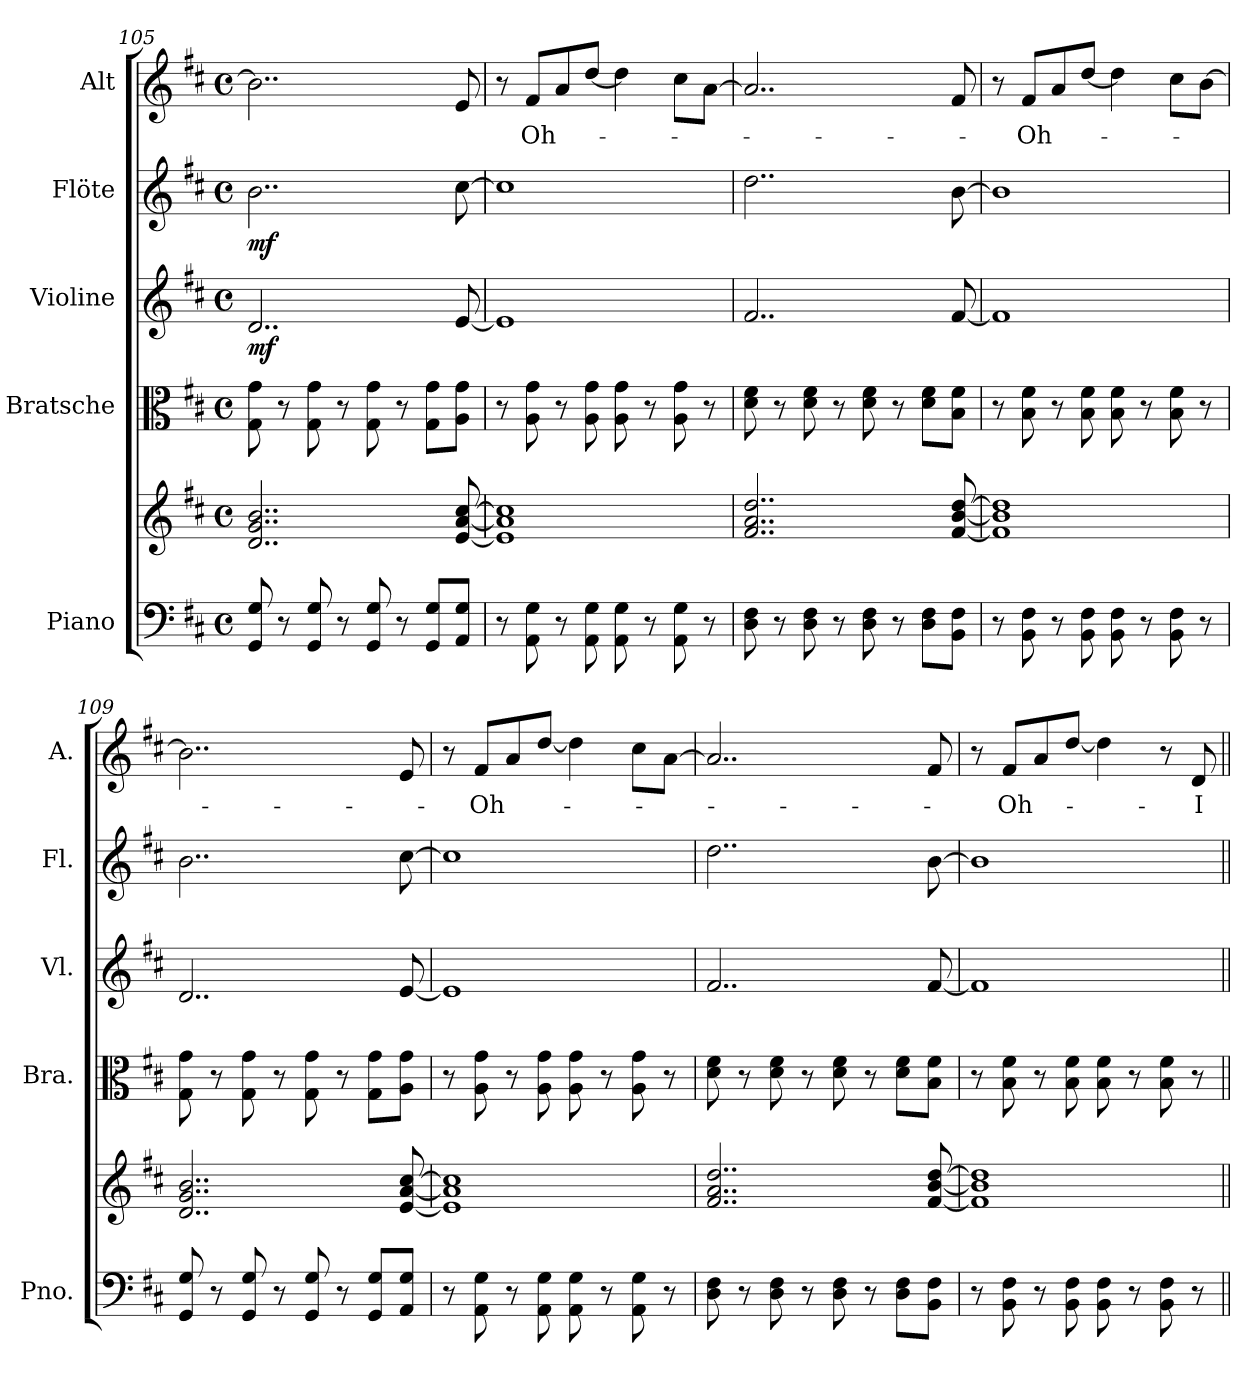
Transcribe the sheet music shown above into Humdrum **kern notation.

**kern	**kern	**dynam	**kern	**dynam	**kern	**dynam	**kern	**dynam	**kern	**text
*part5	*part5	*part5	*part4	*part4	*part3	*part3	*part2	*part2	*part1	*part1
*staff6	*staff5	*staff5/6	*staff4	*staff4	*staff3	*staff3	*staff2	*staff2	*staff1	*staff1
*I"Piano	*	*	*I"Bratsche	*	*I"Violine	*	*I"Flöte	*	*I"Alt	*
*I'Pno.	*	*	*I'Bra.	*	*I'Vl.	*	*I'Fl.	*	*I'A.	*
*clefF4	*clefG2	*	*clefC3	*	*clefG2	*	*clefG2	*	*clefG2	*
*k[f#c#]	*k[f#c#]	*	*k[f#c#]	*	*k[f#c#]	*	*k[f#c#]	*	*k[f#c#]	*
*M4/4	*M4/4	*	*M4/4	*	*M4/4	*	*M4/4	*	*M4/4	*
*met(c)	*met(c)	*	*met(c)	*	*met(c)	*	*met(c)	*	*met(c)	*
=105	=105	=105	=105	=105	=105	=105	=105	=105	=105	=105
!	!	!LO:DY:b=2	!	!	!	!	!	!	!	!
!	!	!LO:DY:n=1:b	!	!	!	!	!	!	!	!
!	!	!LO:DY:n=2:b	!	!	!	!	!	!	!	!
!	!	!LO:DY:n=3:b	!	!LO:DY:b	!	!	!	!	!	!
!	!	!	!	!LO:DY:n=1:b	!	!LO:DY:b	!	!LO:DY:b	!	!
8GG/ 8G/	2..d/ 2..g/ 2..b/	mf mf mf mf	8G\ 8g\	mf mf	2..d/	mf	2..b\	mf	2..b\]	.
8r	.	.	8r	.	.	.	.	.	.	.
8GG/ 8G/	.	.	8G\ 8g\	.	.	.	.	.	.	.
8r	.	.	8r	.	.	.	.	.	.	.
8GG/ 8G/	.	.	8G\ 8g\	.	.	.	.	.	.	.
8r	.	.	8r	.	.	.	.	.	.	.
8GG/ 8G/L	.	.	8G\ 8g\L	.	.	.	.	.	.	.
8AA/ 8G/J	[8e/ [8a/ [8cc#/	.	8A\ 8g\J	.	[8e/	.	[8cc#\	.	8e/	.
=106	=106	=106	=106	=106	=106	=106	=106	=106	=106	=106
8r	1e] 1a] 1cc#]	.	8r	.	1e]	.	1cc#]	.	8r	.
!	!	!	!	!	!	!	!	!	!	!LO:LY:b
8AA\ 8G\	.	.	8A\ 8g\	.	.	.	.	.	8f#/L	-Oh-
8r	.	.	8r	.	.	.	.	.	8a/	.
8AA\ 8G\	.	.	8A\ 8g\	.	.	.	.	.	[8dd/J	.
8AA\ 8G\	.	.	8A\ 8g\	.	.	.	.	.	4dd\]	.
8r	.	.	8r	.	.	.	.	.	.	.
8AA\ 8G\	.	.	8A\ 8g\	.	.	.	.	.	8cc#\L	.
8r	.	.	8r	.	.	.	.	.	[8a\J	.
!!LO:LB:g=z
=107	=107	=107	=107	=107	=107	=107	=107	=107	=107	=107
8D\ 8F#\	2..f#/ 2..a/ 2..dd/	.	8d\ 8f#\	.	2..f#/	.	2..dd\	.	2..a/]	.
8r	.	.	8r	.	.	.	.	.	.	.
8D\ 8F#\	.	.	8d\ 8f#\	.	.	.	.	.	.	.
8r	.	.	8r	.	.	.	.	.	.	.
8D\ 8F#\	.	.	8d\ 8f#\	.	.	.	.	.	.	.
8r	.	.	8r	.	.	.	.	.	.	.
8D\ 8F#\L	.	.	8d\ 8f#\L	.	.	.	.	.	.	.
8BB\ 8F#\J	[8f#/ [8b/ [8dd/	.	8B\ 8f#\J	.	[8f#/	.	[8b\	.	8f#/	.
=108	=108	=108	=108	=108	=108	=108	=108	=108	=108	=108
8r	1f#] 1b] 1dd]	.	8r	.	1f#]	.	1b]	.	8r	.
!	!	!	!	!	!	!	!	!	!	!LO:LY:b
8BB\ 8F#\	.	.	8B\ 8f#\	.	.	.	.	.	8f#/L	Oh-
8r	.	.	8r	.	.	.	.	.	8a/	.
8BB\ 8F#\	.	.	8B\ 8f#\	.	.	.	.	.	[8dd/J	.
8BB\ 8F#\	.	.	8B\ 8f#\	.	.	.	.	.	4dd\]	.
8r	.	.	8r	.	.	.	.	.	.	.
8BB\ 8F#\	.	.	8B\ 8f#\	.	.	.	.	.	8cc#\L	.
8r	.	.	8r	.	.	.	.	.	[8b\J	.
=109	=109	=109	=109	=109	=109	=109	=109	=109	=109	=109
8GG/ 8G/	2..d/ 2..g/ 2..b/	.	8G\ 8g\	.	2..d/	.	2..b\	.	2..b\]	.
8r	.	.	8r	.	.	.	.	.	.	.
8GG/ 8G/	.	.	8G\ 8g\	.	.	.	.	.	.	.
8r	.	.	8r	.	.	.	.	.	.	.
8GG/ 8G/	.	.	8G\ 8g\	.	.	.	.	.	.	.
8r	.	.	8r	.	.	.	.	.	.	.
8GG/ 8G/L	.	.	8G\ 8g\L	.	.	.	.	.	.	.
8AA/ 8G/J	[8e/ [8a/ [8cc#/	.	8A\ 8g\J	.	[8e/	.	[8cc#\	.	8e/	.
=110	=110	=110	=110	=110	=110	=110	=110	=110	=110	=110
8r	1e] 1a] 1cc#]	.	8r	.	1e]	.	1cc#]	.	8r	.
!	!	!	!	!	!	!	!	!	!	!LO:LY:b
8AA\ 8G\	.	.	8A\ 8g\	.	.	.	.	.	8f#/L	-Oh-
8r	.	.	8r	.	.	.	.	.	8a/	.
8AA\ 8G\	.	.	8A\ 8g\	.	.	.	.	.	[8dd/J	.
8AA\ 8G\	.	.	8A\ 8g\	.	.	.	.	.	4dd\]	.
8r	.	.	8r	.	.	.	.	.	.	.
8AA\ 8G\	.	.	8A\ 8g\	.	.	.	.	.	8cc#\L	.
8r	.	.	8r	.	.	.	.	.	[8a\J	.
=111	=111	=111	=111	=111	=111	=111	=111	=111	=111	=111
8D\ 8F#\	2..f#/ 2..a/ 2..dd/	.	8d\ 8f#\	.	2..f#/	.	2..dd\	.	2..a/]	.
8r	.	.	8r	.	.	.	.	.	.	.
8D\ 8F#\	.	.	8d\ 8f#\	.	.	.	.	.	.	.
8r	.	.	8r	.	.	.	.	.	.	.
8D\ 8F#\	.	.	8d\ 8f#\	.	.	.	.	.	.	.
8r	.	.	8r	.	.	.	.	.	.	.
8D\ 8F#\L	.	.	8d\ 8f#\L	.	.	.	.	.	.	.
8BB\ 8F#\J	[8f#/ [8b/ [8dd/	.	8B\ 8f#\J	.	[8f#/	.	[8b\	.	8f#/	.
=112	=112	=112	=112	=112	=112	=112	=112	=112	=112	=112
8r	1f#] 1b] 1dd]	.	8r	.	1f#]	.	1b]	.	8r	.
!	!	!	!	!	!	!	!	!	!	!LO:LY:b
8BB\ 8F#\	.	.	8B\ 8f#\	.	.	.	.	.	8f#/L	-Oh-
8r	.	.	8r	.	.	.	.	.	8a/	.
8BB\ 8F#\	.	.	8B\ 8f#\	.	.	.	.	.	[8dd/J	.
8BB\ 8F#\	.	.	8B\ 8f#\	.	.	.	.	.	4dd\]	.
8r	.	.	8r	.	.	.	.	.	.	.
8BB\ 8F#\	.	.	8B\ 8f#\	.	.	.	.	.	8r	.
!	!	!	!	!	!	!	!	!	!	!LO:LY:b
8r	.	.	8r	.	.	.	.	.	8d/	-I
=||	=||	=||	=||	=||	=||	=||	=||	=||	=||	=||
*-	*-	*-	*-	*-	*-	*-	*-	*-	*-	*-
